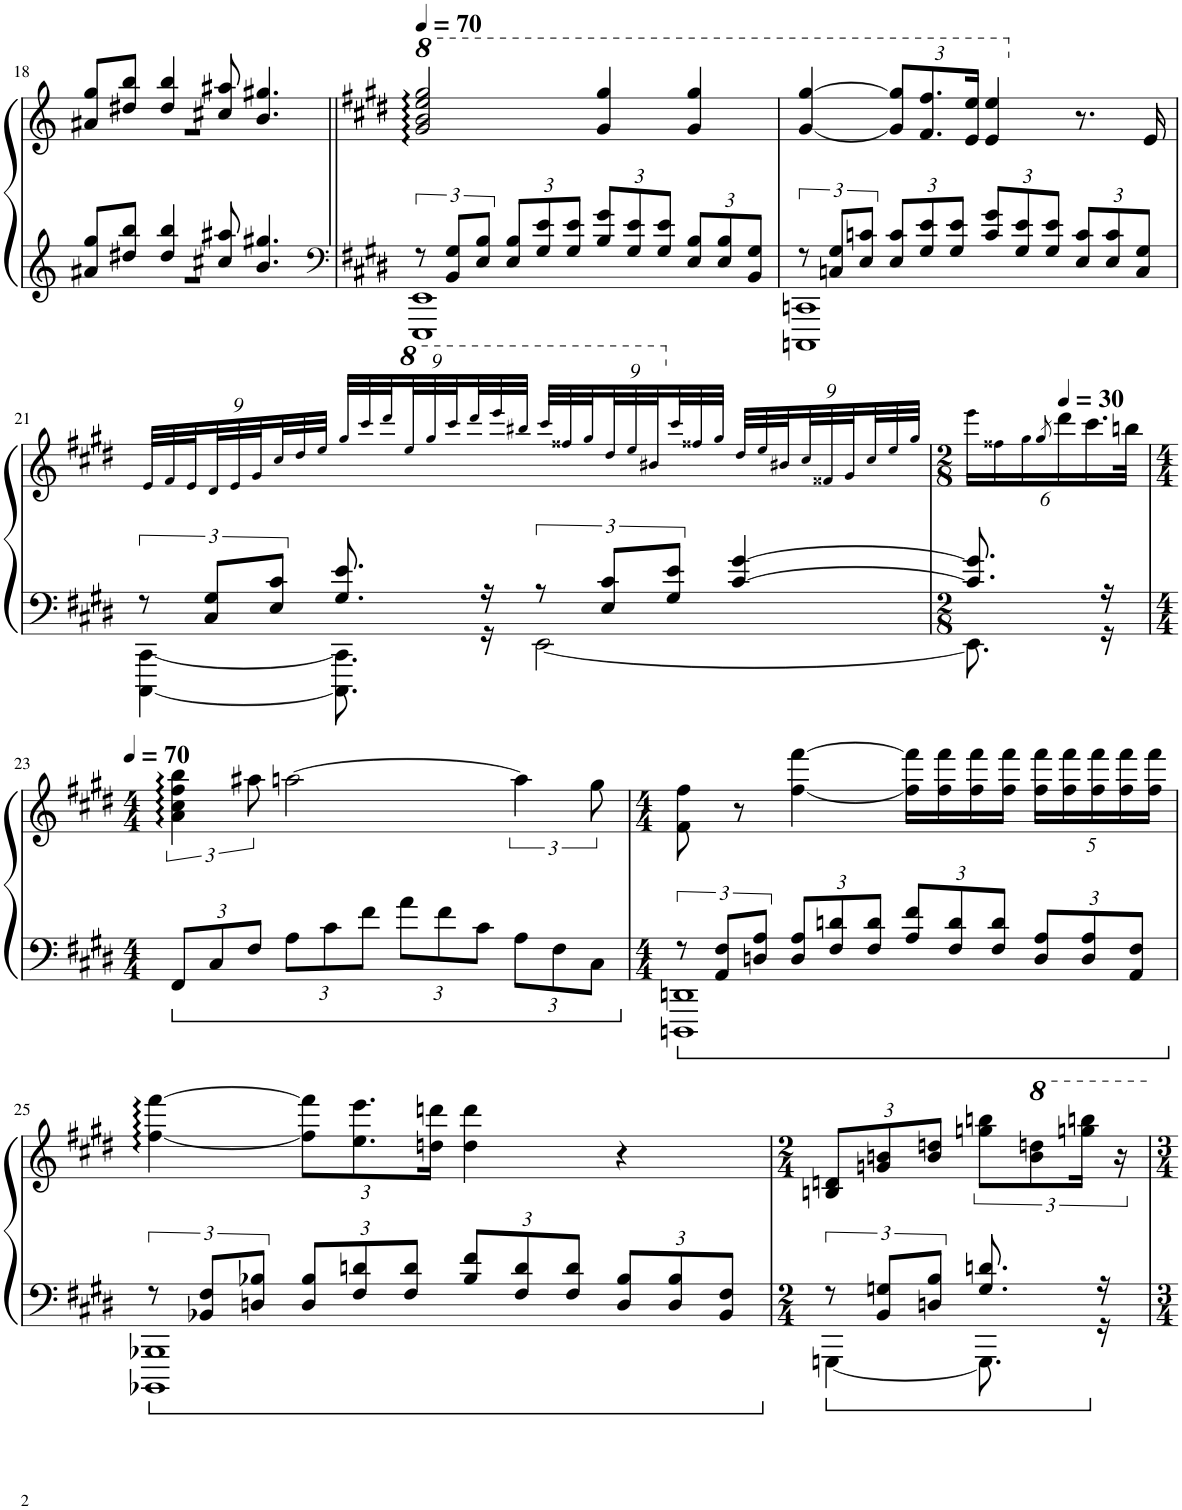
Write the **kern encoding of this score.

**kern	**kern
*part1	*part1
*staff2	*staff1
*I"Piano	*
*I'Pno.	*
!!LO:PB:g=z
*clefG2	*clefG2
*k[]	*k[]
*M4/4	*M4/4
=18	=18
*^	*^
8a#X/ 8gg/L	1r	8a#X/ 8gg/L	1r
8dd#X/ 8bb/J	.	8dd#X/ 8bb/J	.
4dd#/ 4bb/	.	4dd#/ 4bb/	.
8cc#X/ 8aa#X/	.	8cc#X/ 8aa#X/	.
4.b/ 4.gg#X/	.	4.b/ 4.gg#X/	.
=19||	=19||	=19||	=19||
*clefF4	*	*	*
*k[f#c#g#d#]	*	*k[f#c#g#d#]	*
*	*	*8va	*
*	*	*MM70	*
12r	1EEE 1EE	2gg#/ 2bb/ 2eee/ 2ggg#/	8ryy
12BB/ 12G#/L	.	.	.
.	.	.	8ryy
12E/ 12B/J	.	.	.
*Xbrackettup	*	*	*
12E/ 12B/L	.	.	4ryy
12G#/ 12e/	.	.	.
12G#/ 12e/J	.	.	.
12B/ 12g#/L	.	4gg#/ 4ggg#/	2ryy
12G#/ 12e/	.	.	.
12G#/ 12e/J	.	.	.
12E/ 12B/L	.	4gg#/ 4ggg#/	.
12E/ 12B/	.	.	.
12BB/ 12G#/J	.	.	.
*	*	*v	*v
=20	=20	=20
*brackettup	*	*
12r	1CCCn 1CCn	[4gg#/ [4ggg#/
12Cn/ 12G#/L	.	.
12E/ 12cn/J	.	.
*Xbrackettup	*	*Xbrackettup
12E/ 12c/L	.	12gg#/] 12ggg#/]L
12G#/ 12e/	.	12.ff#/ 12.fff#/
12G#/ 12e/J	.	.
.	.	24ee/ 24eee/Jk
12c/ 12g#/L	.	4ee/ 4eee/
12G#/ 12e/	.	.
12G#/ 12e/J	.	.
*	*	*X8va
12E/ 12c/L	.	8.r
12E/ 12c/	.	.
12C/ 12G#/J	.	.
.	.	16e/
!!LO:LB:g=z
=21	=21	=21
*brackettup	*	*
12r	[4CCC#\ [4CC#\	36e!/LLL
.	.	36f#!/
.	.	36e!/J
12C#/ 12G#/L	.	36d#!/L
.	.	36e!/
.	.	36g#!/J
12E/ 12c#/J	.	36cc#!/L
.	.	36dd#!/
.	.	36ee!/JJJ
8.G#/ 8.e/	8.CCC#\] 8.CC#\]	36gg#!/LLL
.	.	36ccc#!/
.	.	36ddd#!/J
*	*	*8va
.	.	36eee!/L
.	.	36ggg#!/
.	.	36cccc#!/J
.	.	36dddd#!/L
16r	16r	.
.	.	36eeee!/
.	.	36bbb#X!/JJJ
12r	[2EE\	36cccc#!/LLL
.	.	36fff##X!/
.	.	36ggg#!/J
12E/ 12c#/L	.	36ddd#!/L
.	.	36eee!/
.	.	36bb#X!/J
*	*	*X8va
12G#/ 12e/J	.	36ccc#!/L
.	.	36ff##X!/
.	.	36gg#!/JJJ
[4c#/ [4g#/	.	36dd#!/LLL
.	.	36ee!/
.	.	36b#X!/J
.	.	36cc#!/L
.	.	36f##X!/
.	.	36g#!/J
.	.	36cc#!/L
.	.	36ee!/
.	.	36gg#!/JJJ
=22	=22	=22
*M2/8	*	*M2/8
8.c#/] 8.g#/]	8.EE\]	24eee!\LL
.	.	24ff##X!\
.	.	24gg#!\
*	*	*MM30
.	.	8qgg#/
.	.	24ddd#\
.	.	24.ccc#\
16r	16r	.
.	.	48bbn\JJk
*v	*v	*
!!LO:LB:g=z
=23	=23
*M4/4	*M4/4
*Xbrackettup	*brackettup
*	*MM70
12FF#/L	6a\ 6cc#\ 6ff#\ 6bb\
12C#/	.
12F#/J	12aa#X\
12A\L	[2aan\
12c#\	.
12f#\J	.
12a\L	.
12f#\	.
12c#\J	.
12A\L	6aa\]
12F#\	.
12C#\J	12gg#\
=24	=24
*M4/4	*M4/4
*brackettup	*
*^	*
12r	1DDDn 1DDn	8f#\ 8ff#\
12AA/ 12F#/L	.	.
.	.	8r
12Dn/ 12A/J	.	.
*Xbrackettup	*	*
12D/ 12A/L	.	[4ff#\ [4fff#\
12F#/ 12dn/	.	.
12F#/ 12d/J	.	.
12A/ 12f#/L	.	16ff#\] 16fff#\]LL
.	.	16ff#\ 16fff#\
12F#/ 12d/	.	.
.	.	16ff#\ 16fff#\
12F#/ 12d/J	.	.
.	.	16ff#\ 16fff#\JJ
*	*	*Xbrackettup
12D/ 12A/L	.	20ff#\ 20fff#\LL
.	.	20ff#\ 20fff#\
12D/ 12A/	.	.
.	.	20ff#\ 20fff#\
.	.	20ff#\ 20fff#\
12AA/ 12F#/J	.	.
.	.	20ff#\ 20fff#\JJ
!!LO:LB:g=z
=25	=25	=25
*brackettup	*	*
12r	1BBBB-X 1BBB-X	[4ff#\ [4fff#\
12BB-X/ 12F#/L	.	.
12Dn/ 12B-X/J	.	.
*Xbrackettup	*	*
12D/ 12B-/L	.	12ff#\] 12fff#\]L
12F#/ 12dn/	.	12.ee\ 12.eee\
12F#/ 12d/J	.	.
.	.	24ddn\ 24dddn\Jk
12B-/ 12f#/L	.	4dd\ 4ddd\
12F#/ 12d/	.	.
12F#/ 12d/J	.	.
12D/ 12B-/L	.	4r
12D/ 12B-/	.	.
12BB-/ 12F#/J	.	.
=26	=26	=26
*M2/4	*	*M2/4
*brackettup	*	*
12r	[4GGGn\	12Bn/ 12dn/L
12BB/ 12Gn/L	.	12gn/ 12bn/
12Dn/ 12B/J	.	12b/ 12ddn/J
*	*	*brackettup
8.G/ 8.dn/	8.GGG\]	12ggn\ 12bbn\L
.	.	12bb\ 12dddn\
.	.	24gggn\ 24bbbn\Jk
16r	16r	.
.	.	24r
*v	*v	*
=	=
*-	*-
